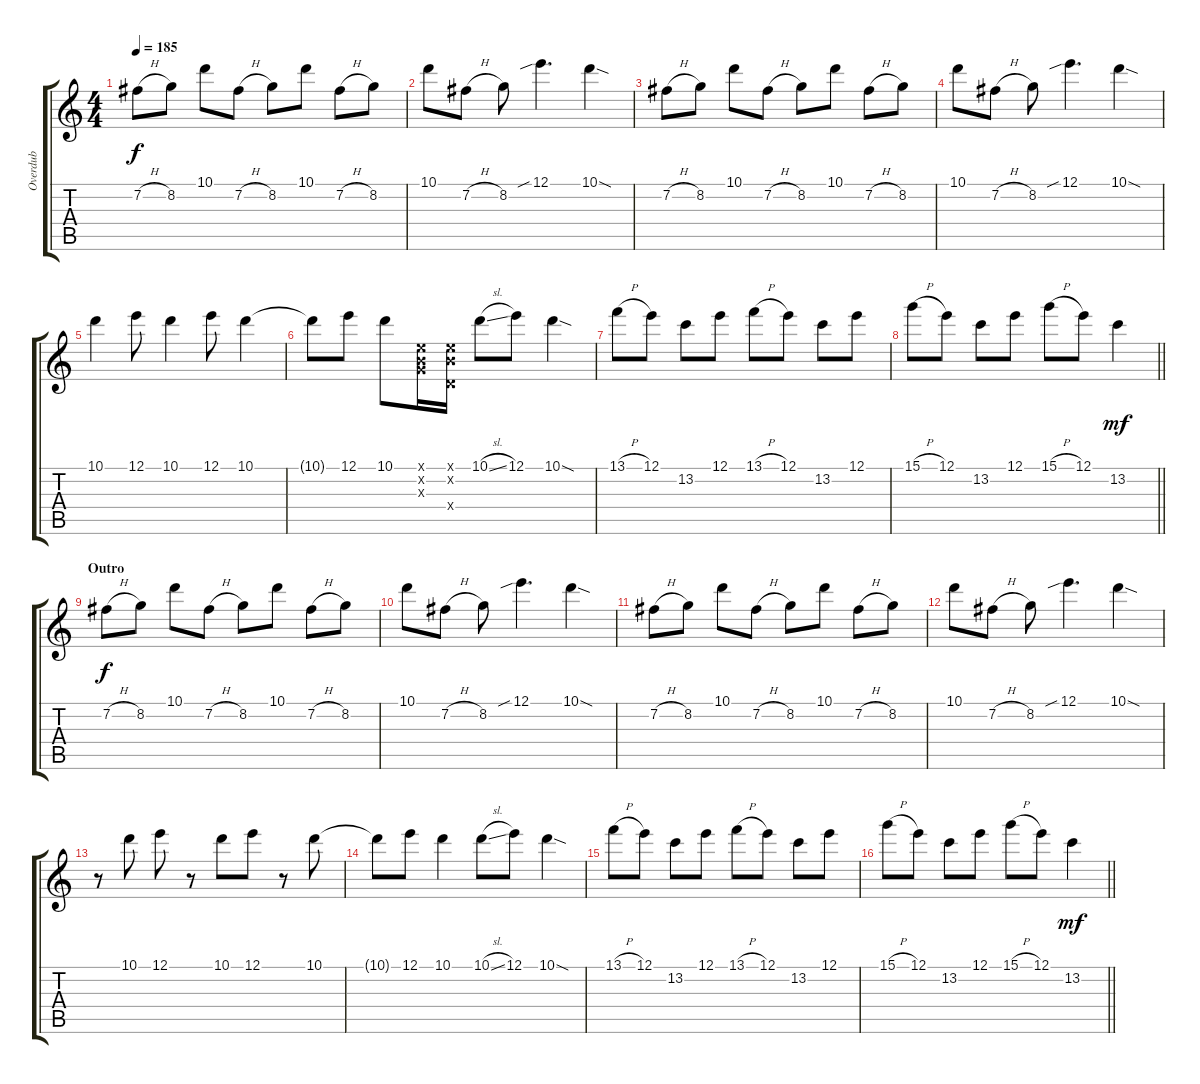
\track ("Overdub" "Overdub") {instrument overdrivenguitar}
\staff {score tabs}
\tuning (E4 B3 G3 D3 A2 E2) {hide}
\ts (4 4)
\tempo 185
\clef g2
\ks c
7.2{h}.8{dy f volume 14 balance 10 instrument distortionguitar} 8.2.8 10.1.8 7.2{h}.8 8.2.8 10.1.8 7.2{h}.8 8.2.8 |
10.1.8 7.2{h}.8 8.2.8 12.1{sib}.4{d} 10.1{sod}.4 |
7.2{h}.8 8.2.8 10.1.8 7.2{h}.8 8.2.8 10.1.8 7.2{h}.8 8.2.8 |
10.1.8 7.2{h}.8 8.2.8 12.1{sib}.4{d} 10.1{sod}.4 |
10.1.4 12.1.8 10.1.4 12.1.8 10.1.4 |
10.1{t}.8 12.1.8 10.1.8 (0.1{x} 0.2{x} 0.3{x}).16 (0.1{x} 0.2{x} 0.4{x}).16 10.1{sl}.8 12.1.8 10.1{sod}.4 |
13.1{h}.8 12.1.8 13.2.8 12.1.8 13.1{h}.8 12.1.8 13.2.8 12.1.8 |
\barLineRight lightlight
15.1{h}.8 12.1.8 13.2.8 12.1.8 15.1{h}.8 12.1.8 13.2.4{dy mf} |
\section ("" "Outro")
7.2{h}.8{dy f volume 14 balance 10 instrument distortionguitar} 8.2.8 10.1.8 7.2{h}.8 8.2.8 10.1.8 7.2{h}.8 8.2.8 |
10.1.8 7.2{h}.8 8.2.8 12.1{sib}.4{d} 10.1{sod}.4 |
7.2{h}.8 8.2.8 10.1.8 7.2{h}.8 8.2.8 10.1.8 7.2{h}.8 8.2.8 |
10.1.8 7.2{h}.8 8.2.8 12.1{sib}.4{d} 10.1{sod}.4 |
r.8 10.1.8 12.1.8 r.8 10.1.8 12.1.8 r.8 10.1.8 |
10.1{t}.8 12.1.8 10.1.4 10.1{sl}.8 12.1.8 10.1{sod}.4 |
13.1{h}.8 12.1.8 13.2.8 12.1.8 13.1{h}.8 12.1.8 13.2.8 12.1.8 |
\barLineRight lightlight
15.1{h}.8 12.1.8 13.2.8 12.1.8 15.1{h}.8 12.1.8 13.2.4{dy mf}
